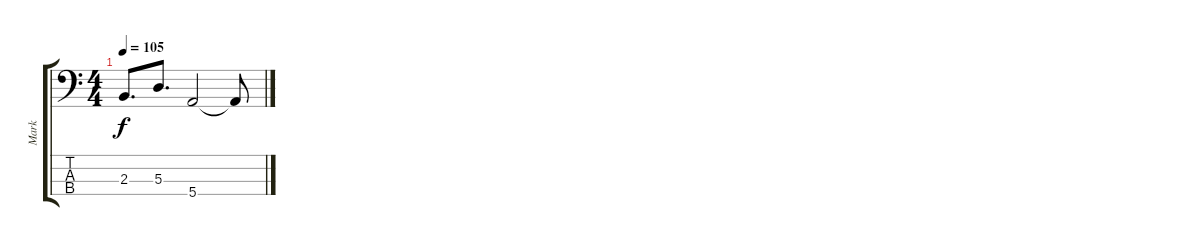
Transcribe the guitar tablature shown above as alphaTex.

\track ("Mark" "Mark") {instrument electricbasspick}
\staff {score tabs}
\tuning (G2 D2 A1 E1) {hide}
\ts (4 4)
\tempo 105
\clef f4
\ks c
2.3.8{d dy f} 5.3.8{d} 5.4.2 5.4{t}.8
